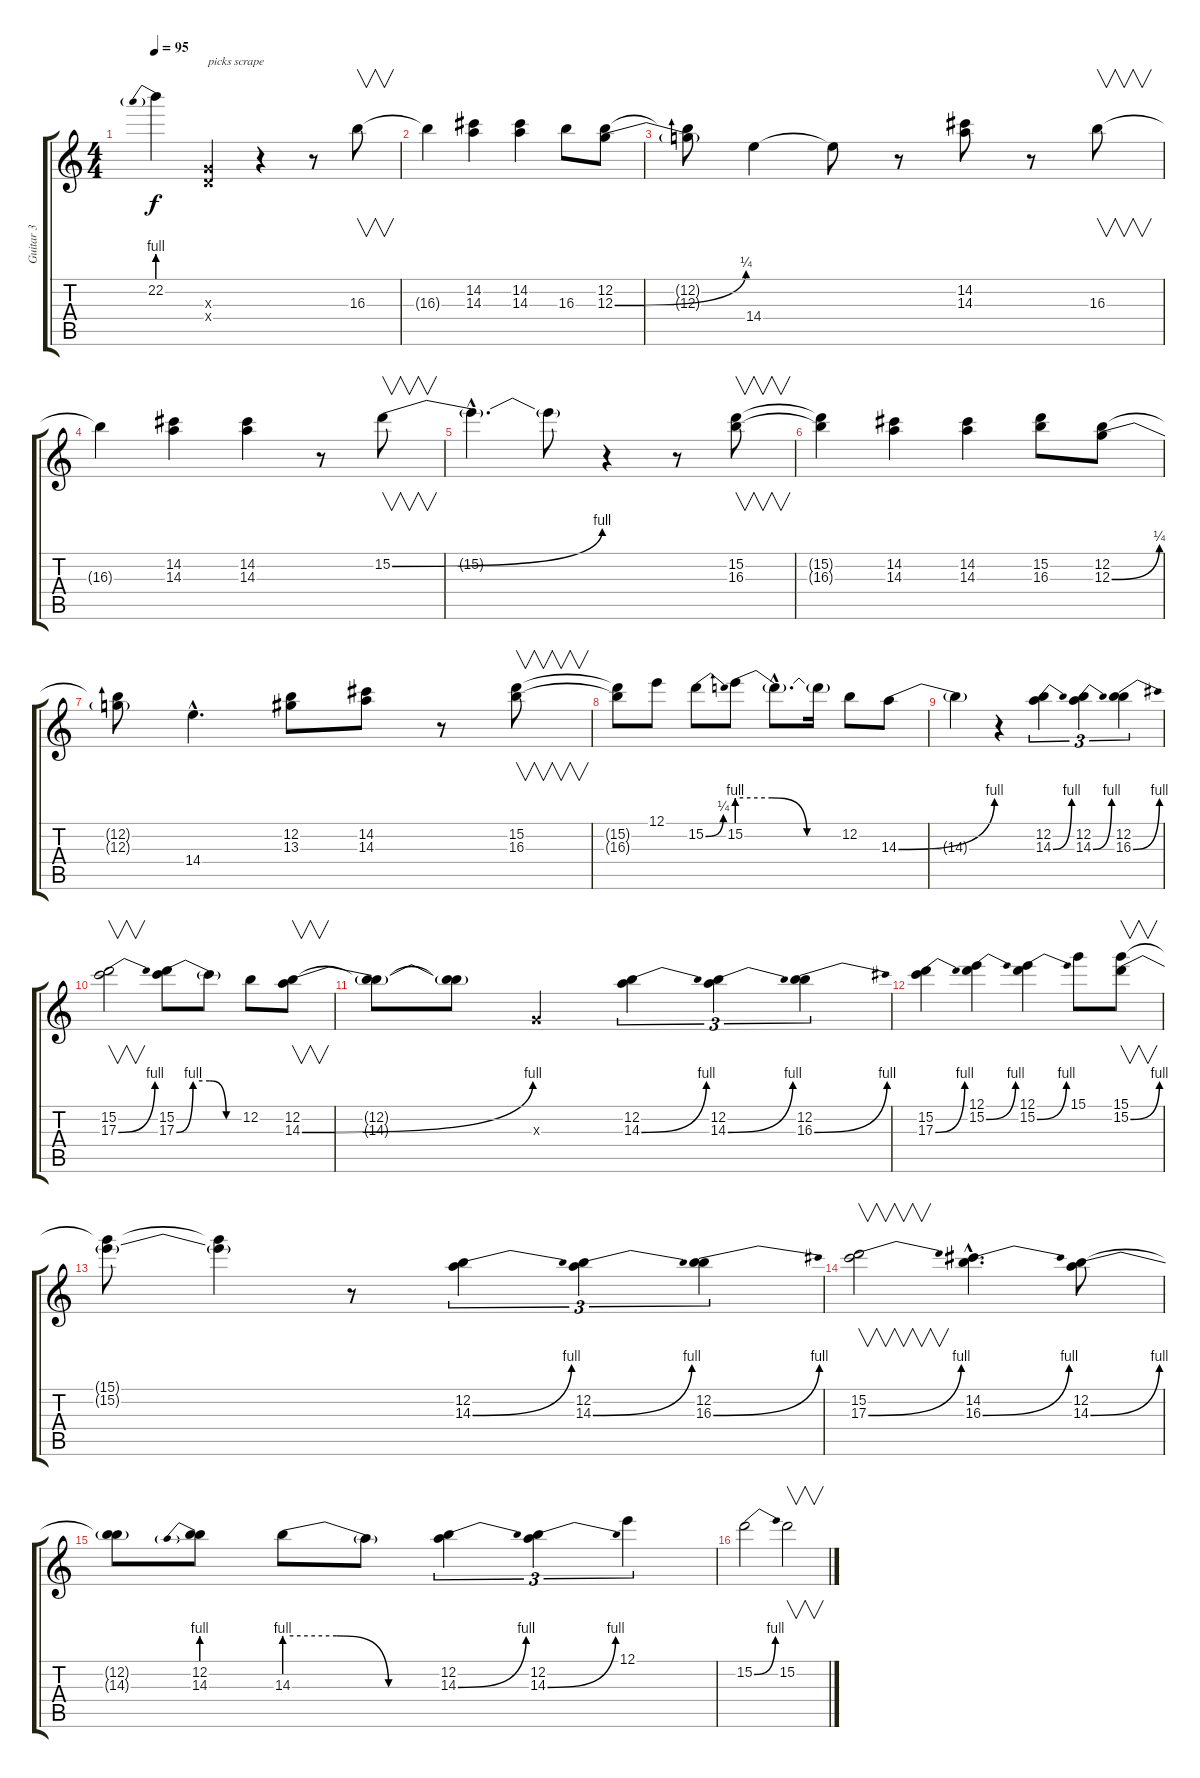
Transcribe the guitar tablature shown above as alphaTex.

\track ("Guitar 3" "Guitar 3") {instrument distortionguitar}
\staff {score tabs}
\tuning (E4 B3 G3 D3 A2 E2) {hide}
\ts (4 4)
\tempo 95
\clef g2
\ks c
22.2{be (prebend 0 4 60 4)}.4{dy f} (0.3{x} 0.4{x}).4{txt "picks scrape"} r.4 r.8 16.3.8{v} |
16.3{t}.4 (14.2 14.3).4 (14.2 14.3).4 16.3.8 (12.2 12.3{be (bend 0 0 60 1)}).8 |
(12.2{t} 12.3{t}).8 14.4.4 14.4{t}.8 r.8 (14.2 14.3).8 r.8 16.3.8{v} |
16.3{t}.4 (14.2 14.3).4 (14.2 14.3).4 r.8 15.2{be (bend 0 0 60 4)}.8{v} |
15.2{hac t}.4{d} 15.2{t}.8 r.4 r.8 (15.2 16.3).8{v} |
(15.2{t} 16.3{t}).4 (14.2 14.3).4 (14.2 14.3).4 (15.2 16.3).8 (12.2 12.3{be (bend 0 0 60 1)}).8 |
(12.2{t} 12.3{t}).8 14.4{hac}.4{d} (12.2 13.3).8 (14.2 14.3).8 r.8 (15.2 16.3).8{v} |
(15.2{t} 16.3{t}).8 12.1.8 15.2{be (bend 0 0 60 1)}.8 15.2{be (custom 0 4 20 4 40 0 60 0)}.8 15.2{hac t}.8{d} 15.2{t}.16 12.2.8 14.3{be (bend 0 0 60 4)}.8 |
14.3{t}.4 r.4 (12.2 14.3{be (bend 0 0 60 4)}).4{tu (3 2)} (12.2 14.3{be (bend 0 0 60 4)}).4{tu (3 2)} (12.2 16.3{be (bend 0 0 60 4)}).4{tu (3 2)} |
(15.2 17.3{be (bend 0 0 60 4)}).2{v} (15.2 17.3{be (custom 0 0 15 4 30 4 45 0 60 0)}).8 17.3{t}.8 12.2.8 (12.2 14.3{be (bend 0 0 60 4)}).8{v} |
(12.2{t} 14.3{t}).8 (12.2{t} 14.3{t}).8 0.3{x}.4 (12.2 14.3{be (bend 0 0 60 4)}).4{tu (3 2)} (12.2 14.3{be (bend 0 0 60 4)}).4{tu (3 2)} (12.2 16.3{be (bend 0 0 60 4)}).4{tu (3 2)} |
(15.2 17.3{be (bend 0 0 60 4)}).4 (12.1 15.2{be (bend 0 0 60 4)}).4 (12.1 15.2{be (bend 0 0 60 4)}).4 15.1.8 (15.1 15.2{be (bend 0 0 60 4)}).8{v} |
(15.1{t} 15.2{t}).8 (15.1{t} 15.2{t}).4 r.8 (12.2 14.3{be (bend 0 0 60 4)}).4{tu (3 2)} (12.2 14.3{be (bend 0 0 60 4)}).4{tu (3 2)} (12.2 16.3{be (bend 0 0 60 4)}).4{tu (3 2)} |
(15.2 17.3{be (bend 0 0 60 4)}).2{v} (14.2{hac} 16.3{be (bend 0 0 60 4) hac}).4{d} (12.2 14.3{be (bend 0 0 60 4)}).8 |
(12.2{t} 14.3{t}).8 (12.2 14.3{be (prebend 0 4 60 4)}).8 14.3{be (custom 0 4 20 4 40 0 60 0)}.8 14.3{t}.8 (12.2 14.3{be (bend 0 0 60 4)}).4{tu (3 2)} (12.2 14.3{be (bend 0 0 60 4)}).4{tu (3 2)} 12.1.4{tu (3 2)} |
15.2{be (bend 0 0 60 4)}.2 15.2.2{v}
